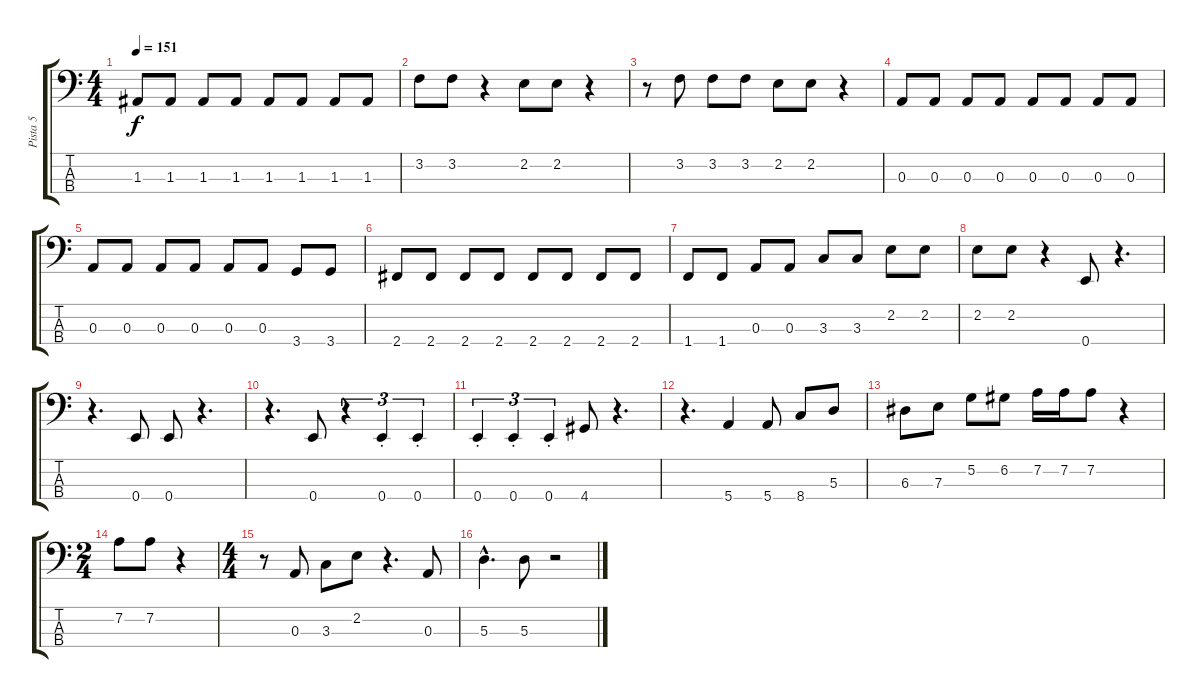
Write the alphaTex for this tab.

\track ("Pista 5" "Pista 5") {instrument electricbassfinger}
\staff {score tabs}
\tuning (G2 D2 A1 E1) {hide}
\ts (4 4)
\tempo 151
\clef f4
\ks c
1.3.8{dy f} 1.3.8 1.3.8 1.3.8 1.3.8 1.3.8 1.3.8 1.3.8 |
3.2.8 3.2.8 r.4 2.2.8 2.2.8 r.4 |
r.8 3.2.8 3.2.8 3.2.8 2.2.8 2.2.8 r.4 |
0.3.8 0.3.8 0.3.8 0.3.8 0.3.8 0.3.8 0.3.8 0.3.8 |
0.3.8 0.3.8 0.3.8 0.3.8 0.3.8 0.3.8 3.4.8 3.4.8 |
2.4.8 2.4.8 2.4.8 2.4.8 2.4.8 2.4.8 2.4.8 2.4.8 |
1.4.8 1.4.8 0.3.8 0.3.8 3.3.8 3.3.8 2.2.8 2.2.8 |
2.2.8 2.2.8 r.4 0.4.8 r.4{d} |
r.4{d} 0.4.8 0.4.8 r.4{d} |
r.4{d} 0.4.8 r.4{tu (3 2)} 0.4{st}.4{tu (3 2)} 0.4{st}.4{tu (3 2)} |
0.4{st}.4{tu (3 2)} 0.4{st}.4{tu (3 2)} 0.4{st}.4{tu (3 2)} 4.4.8 r.4{d} |
r.4{d} 5.4.4 5.4.8 8.4.8 5.3.8 |
6.3.8 7.3.8 5.2.8 6.2.8 7.2.16 7.2.16 7.2.8 r.4 |
\ts (2 4)
7.2.8 7.2.8 r.4 |
\ts (4 4)
r.8 0.3.8 3.3.8 2.2.8 r.4{d} 0.3.8 |
5.3{hac}.4{d} 5.3.8 r.2
